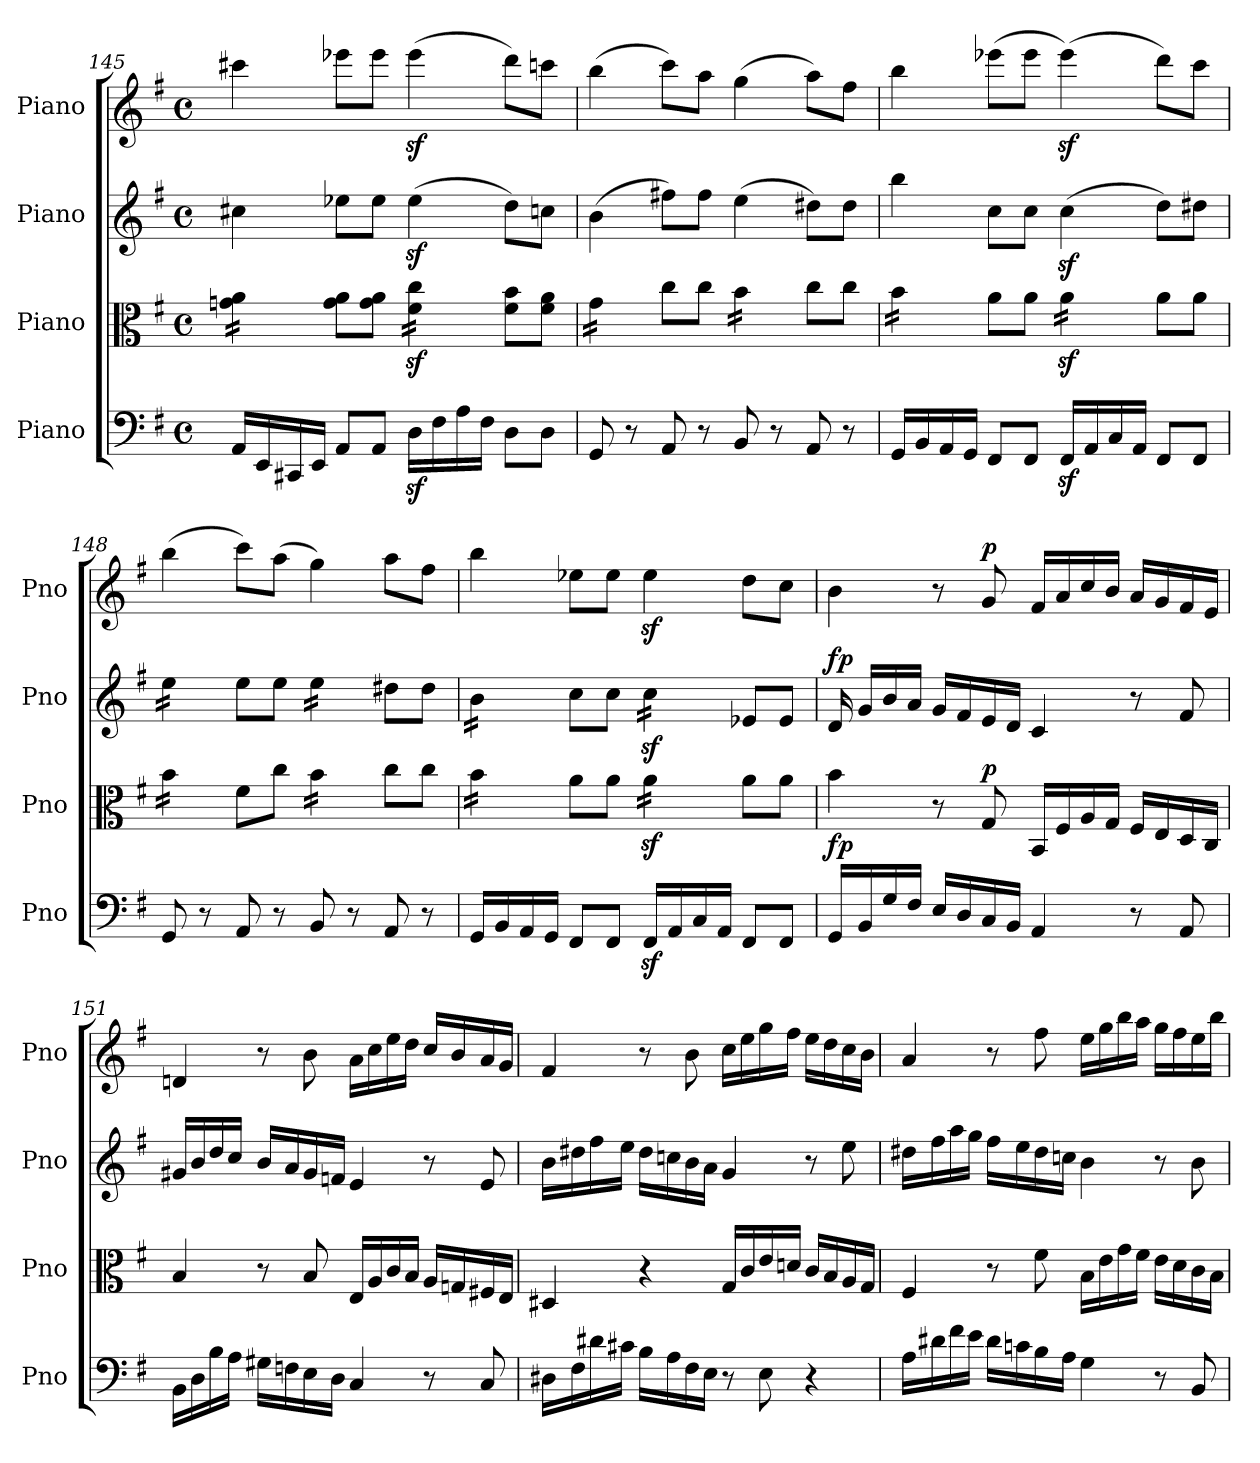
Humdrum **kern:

**kern	**dynam	**kern	**dynam	**kern	**dynam	**kern	**dynam
*part4	*part4	*part3	*part3	*part2	*part2	*part1	*part1
*staff4	*staff4	*staff3	*staff3	*staff2	*staff2	*staff1	*staff1
*I"Piano	*	*I"Piano	*	*I"Piano	*	*I"Piano	*
*I'Pno	*	*I'Pno	*	*I'Pno	*	*I'Pno	*
*clefF4	*	*clefC3	*	*clefG2	*	*clefG2	*
*k[f#]	*	*k[f#]	*	*k[f#]	*	*k[f#]	*
*M4/4	*	*M4/4	*	*M4/4	*	*M4/4	*
*met(c)	*	*met(c)	*	*met(c)	*	*met(c)	*
=145	=145	=145	=145	=145	=145	=145	=145
*	*	*tremolo	*	*	*	*	*
16AA/LL	.	16gn\ 16a\LL	.	4cc#X\	.	4ccc#X\	.
16EE/	.	16gn\ 16a\	.	.	.	.	.
16CC#X/	.	16gn\ 16a\	.	.	.	.	.
16EE/JJ	.	16gn\ 16a\JJ	.	.	.	.	.
*	*	*Xtremolo	*	*	*	*	*
8AA/L	.	8g\ 8a\L	.	8ee-X\L	.	8eee-X\L	.
8AA/J	.	8g\ 8a\J	.	8ee-\J	.	8eee-\J	.
*	*	*tremolo	*	*	*	*	*
16Dz<\LL	.	16f#\z< 16cc\z<LL	.	(4ee-z<\	.	(4eee-z<\	.
16F#\	.	16f#\z< 16cc\z<	.	.	.	.	.
16A\	.	16f#\z< 16cc\z<	.	.	.	.	.
16F#\JJ	.	16f#\z< 16cc\z<JJ	.	.	.	.	.
*	*	*Xtremolo	*	*	*	*	*
8D\L	.	8f#\ 8b\L	.	8dd\L)	.	8ddd\L)	.
8D\J	.	8f#\ 8a\J	.	8ccn\J	.	8cccn\J	.
=146	=146	=146	=146	=146	=146	=146	=146
*	*	*tremolo	*	*	*	*	*
8GG/	.	16g\LL	.	(4b\	.	(4bb\	.
.	.	16g\	.	.	.	.	.
8r	.	16g\	.	.	.	.	.
.	.	16g\JJ	.	.	.	.	.
*	*	*Xtremolo	*	*	*	*	*
8AA/	.	8cc\L	.	8ff#X\L)	.	8ccc\L)	.
8r	.	8cc\J	.	8ff#\J	.	8aa\J	.
*	*	*tremolo	*	*	*	*	*
8BB/	.	16b\LL	.	(4ee\	.	(4gg\	.
.	.	16b\	.	.	.	.	.
8r	.	16b\	.	.	.	.	.
.	.	16b\JJ	.	.	.	.	.
*	*	*Xtremolo	*	*	*	*	*
8AA/	.	8cc\L	.	8dd#X\L)	.	8aa\L)	.
8r	.	8cc\J	.	8dd#\J	.	8ff#\J	.
=147	=147	=147	=147	=147	=147	=147	=147
*	*	*tremolo	*	*	*	*	*
16GG/LL	.	16b\LL	.	4bb\	.	4bb\	.
16BB/	.	16b\	.	.	.	.	.
16AA/	.	16b\	.	.	.	.	.
16GG/JJ	.	16b\JJ	.	.	.	.	.
*	*	*Xtremolo	*	*	*	*	*
8FF#/L	.	8a\L	.	8cc\L	.	(8eee-X\L	.
8FF#/J	.	8a\J	.	8cc\J	.	8eee-\J	.
*	*	*tremolo	*	*	*	*	*
16FF#z</LL	.	16az<\LL	.	(4ccz<\	.	(4eee-z<\)	.
16AA/	.	16az<\	.	.	.	.	.
16C/	.	16az<\	.	.	.	.	.
16AA/JJ	.	16az<\JJ	.	.	.	.	.
*	*	*Xtremolo	*	*	*	*	*
8FF#/L	.	8a\L	.	8dd\L)	.	8ddd\L)	.
8FF#/J	.	8a\J	.	8dd#X\J	.	8ccc\J	.
=148	=148	=148	=148	=148	=148	=148	=148
*	*	*tremolo	*	*	*	*	*
*	*	*	*	*tremolo	*	*	*
8GG/	.	16b\LL	.	16ee\LL	.	(4bb\	.
.	.	16b\	.	16ee\	.	.	.
8r	.	16b\	.	16ee\	.	.	.
.	.	16b\JJ	.	16ee\JJ	.	.	.
*	*	*	*	*Xtremolo	*	*	*
*	*	*Xtremolo	*	*	*	*	*
8AA/	.	8f#\L	.	8ee\L	.	8ccc\L)	.
8r	.	8cc\J	.	8ee\J	.	(8aa\J	.
*	*	*tremolo	*	*	*	*	*
*	*	*	*	*tremolo	*	*	*
8BB/	.	16b\LL	.	16ee\LL	.	4gg\)	.
.	.	16b\	.	16ee\	.	.	.
8r	.	16b\	.	16ee\	.	.	.
.	.	16b\JJ	.	16ee\JJ	.	.	.
*	*	*	*	*Xtremolo	*	*	*
*	*	*Xtremolo	*	*	*	*	*
8AA/	.	8cc\L	.	8dd#X\L	.	8aa\L	.
8r	.	8cc\J	.	8dd#\J	.	8ff#\J	.
=149	=149	=149	=149	=149	=149	=149	=149
*	*	*tremolo	*	*	*	*	*
*	*	*	*	*tremolo	*	*	*
16GG/LL	.	16b\LL	.	16b\LL	.	4bb\	.
16BB/	.	16b\	.	16b\	.	.	.
16AA/	.	16b\	.	16b\	.	.	.
16GG/JJ	.	16b\JJ	.	16b\JJ	.	.	.
*	*	*	*	*Xtremolo	*	*	*
*	*	*Xtremolo	*	*	*	*	*
8FF#/L	.	8a\L	.	8cc\L	.	8ee-X\L	.
8FF#/J	.	8a\J	.	8cc\J	.	8ee-\J	.
*	*	*tremolo	*	*	*	*	*
*	*	*	*	*tremolo	*	*	*
16FF#z</LL	.	16az<\LL	.	16ccz<\LL	.	4ee-z<\	.
16AA/	.	16az<\	.	16ccz<\	.	.	.
16C/	.	16az<\	.	16ccz<\	.	.	.
16AA/JJ	.	16az<\JJ	.	16ccz<\JJ	.	.	.
*	*	*	*	*Xtremolo	*	*	*
*	*	*Xtremolo	*	*	*	*	*
8FF#/L	.	8a\L	.	8e-X/L	.	8dd\L	.
8FF#/J	.	8a\J	.	8e-/J	.	8cc\J	.
!!LO:PB:g=z
=150	=150	=150	=150	=150	=150	=150	=150
!	!LO:DY:a	!	!	!	!LO:DY:a	!	!
16GG/LL	fp	4b\	.	16d/	fp	4b\	.
16BB/	.	.	.	16g/LL	.	.	.
16G/	.	.	.	16b/	.	.	.
16F#/JJ	.	.	.	16a/JJ	.	.	.
16E/LL	.	8r	.	16g/LL	.	8r	.
16D/	.	.	.	16f#/	.	.	.
!	!	!	!LO:DY:a	!	!	!	!LO:DY:a
16C/	.	8G/	p	16e/	.	8g/	p
16BB/JJ	.	.	.	16d/JJ	.	.	.
4AA/	.	16BB/LL	.	4c/	.	16f#/LL	.
.	.	16F#/	.	.	.	16a/	.
.	.	16A/	.	.	.	16cc/	.
.	.	16G/JJ	.	.	.	16b/JJ	.
8r	.	16F#/LL	.	8r	.	16a/LL	.
.	.	16E/	.	.	.	16g/	.
8AA/	.	16D/	.	8f#/	.	16f#/	.
.	.	16C/JJ	.	.	.	16e/JJ	.
=151	=151	=151	=151	=151	=151	=151	=151
16BB\LL	.	4B/	.	16g#X/LL	.	4dn/	.
16D\	.	.	.	16b/	.	.	.
16B\	.	.	.	16dd/	.	.	.
16A\JJ	.	.	.	16cc/JJ	.	.	.
16G#X\LL	.	8r	.	16b/LL	.	8r	.
16Fn\	.	.	.	16a/	.	.	.
16E\	.	8B/	.	16g#/	.	8b\	.
16D\JJ	.	.	.	16fn/JJ	.	.	.
4C/	.	16E/LL	.	4e/	.	16a\LL	.
.	.	16A/	.	.	.	16cc\	.
.	.	16c/	.	.	.	16ee\	.
.	.	16B/JJ	.	.	.	16dd\JJ	.
8r	.	16A/LL	.	8r	.	16cc/LL	.
.	.	16Gn/	.	.	.	16b/	.
8C/	.	16F#X/	.	8e/	.	16a/	.
.	.	16E/JJ	.	.	.	16g/JJ	.
=152	=152	=152	=152	=152	=152	=152	=152
16D#X\LL	.	4D#X/	.	16b\LL	.	4f#/	.
16F#\	.	.	.	16dd#X\	.	.	.
16d#X\	.	.	.	16ff#\	.	.	.
16c#X\JJ	.	.	.	16ee\JJ	.	.	.
16B\LL	.	4r	.	16dd#\LL	.	8r	.
16A\	.	.	.	16ccn\	.	.	.
16F#\	.	.	.	16b\	.	8b\	.
16E\JJ	.	.	.	16a\JJ	.	.	.
8r	.	16G/LL	.	4g/	.	16cc\LL	.
.	.	16c/	.	.	.	16ee\	.
8E\	.	16e/	.	.	.	16gg\	.
.	.	16dn/JJ	.	.	.	16ff#\JJ	.
4r	.	16c/LL	.	8r	.	16ee\LL	.
.	.	16B/	.	.	.	16dd\	.
.	.	16A/	.	8ee\	.	16cc\	.
.	.	16G/JJ	.	.	.	16b\JJ	.
=153	=153	=153	=153	=153	=153	=153	=153
16A\LL	.	4F#/	.	16dd#X\LL	.	4a/	.
16d#X\	.	.	.	16ff#\	.	.	.
16f#\	.	.	.	16aa\	.	.	.
16e\JJ	.	.	.	16gg\JJ	.	.	.
16d#\LL	.	8r	.	16ff#\LL	.	8r	.
16cn\	.	.	.	16ee\	.	.	.
16B\	.	8f#\	.	16dd#\	.	8ff#\	.
16A\JJ	.	.	.	16ccn\JJ	.	.	.
4G\	.	16B\LL	.	4b\	.	16ee\LL	.
.	.	16e\	.	.	.	16gg\	.
.	.	16g\	.	.	.	16bb\	.
.	.	16f#\JJ	.	.	.	16aa\JJ	.
8r	.	16e\LL	.	8r	.	16gg\LL	.
.	.	16d\	.	.	.	16ff#\	.
8BB/	.	16c\	.	8b\	.	16ee\	.
.	.	16B\JJ	.	.	.	16bb\JJ	.
=	=	=	=	=	=	=	=
*-	*-	*-	*-	*-	*-	*-	*-
